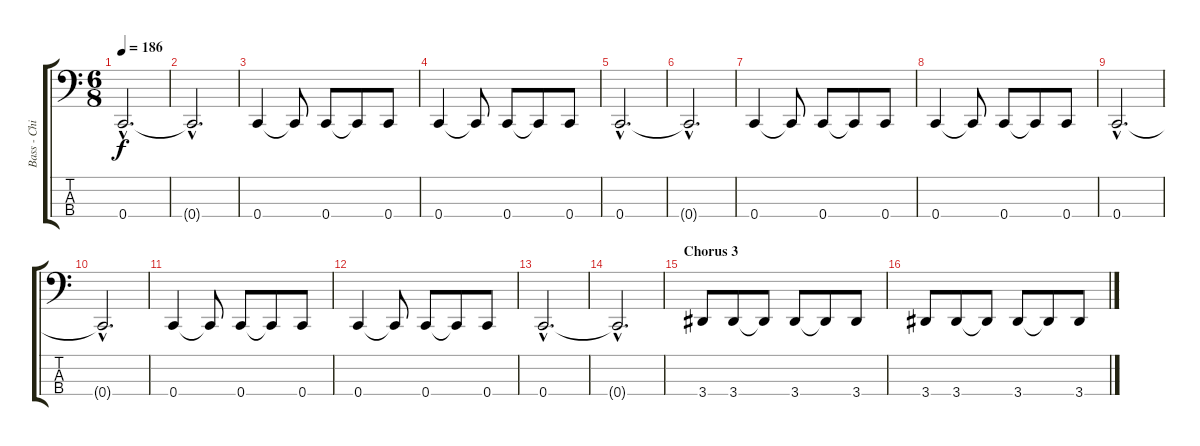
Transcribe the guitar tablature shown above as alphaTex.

\track ("Bass - Chi Cheng" "Bass - Chi") {instrument electricbassfinger}
\staff {score tabs}
\tuning (F2 C2 G1 C1) {hide}
\ts (6 8)
\tempo 186
\clef f4
\ks c
0.4{hac}.2{d dy f} |
0.4{hac t}.2{d} |
0.4.4 0.4{t}.8 0.4.8 0.4{t}.8 0.4.8 |
0.4.4 0.4{t}.8 0.4.8 0.4{t}.8 0.4.8 |
0.4{hac}.2{d} |
0.4{hac t}.2{d} |
0.4.4 0.4{t}.8 0.4.8 0.4{t}.8 0.4.8 |
0.4.4 0.4{t}.8 0.4.8 0.4{t}.8 0.4.8 |
0.4{hac}.2{d} |
0.4{hac t}.2{d} |
0.4.4 0.4{t}.8 0.4.8 0.4{t}.8 0.4.8 |
0.4.4 0.4{t}.8 0.4.8 0.4{t}.8 0.4.8 |
0.4{hac}.2{d} |
0.4{hac t}.2{d} |
\section ("" "Chorus 3")
3.4.8 3.4.8 3.4{t}.8 3.4.8 3.4{t}.8 3.4.8 |
3.4.8 3.4.8 3.4{t}.8 3.4.8 3.4{t}.8 3.4.8
